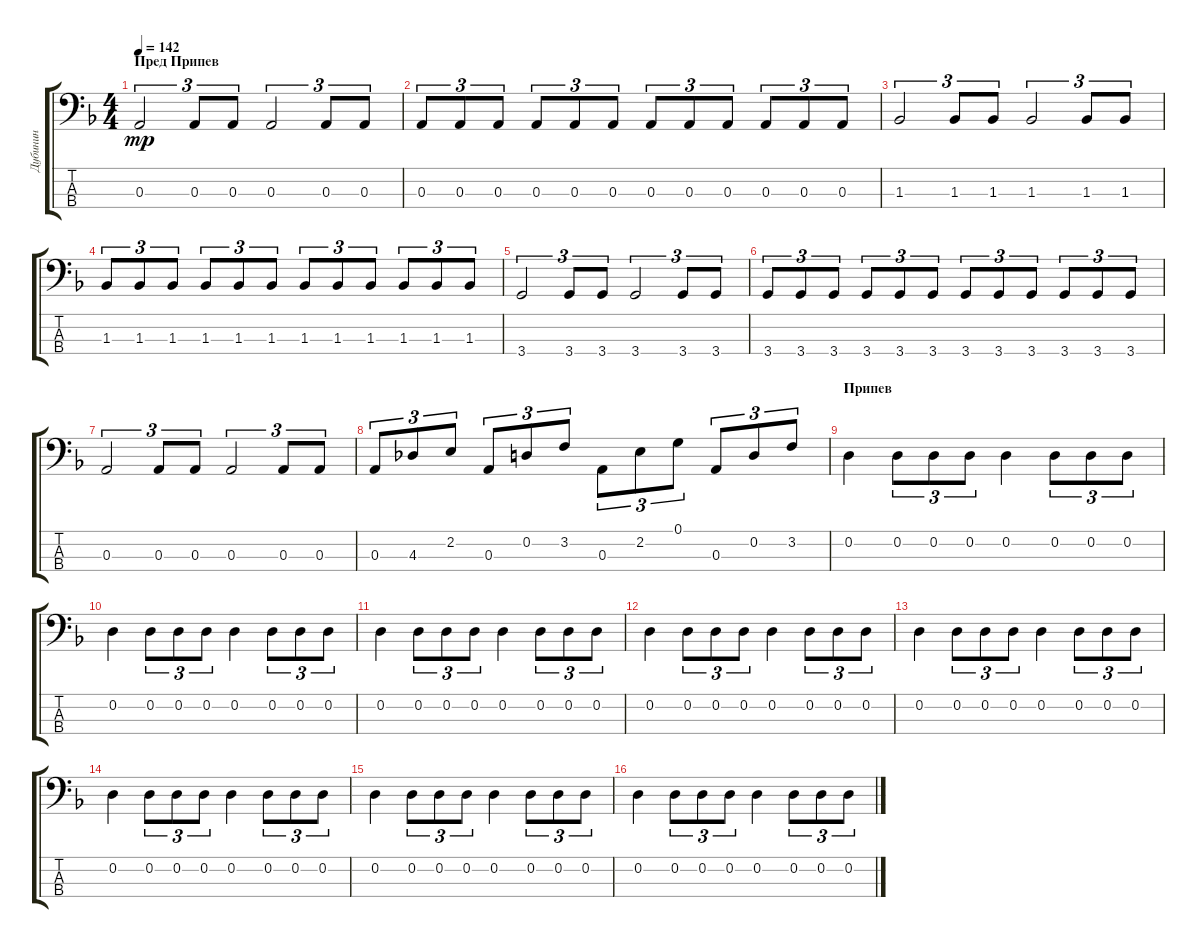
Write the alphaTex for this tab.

\track ("Дубинин" "Дубинин") {instrument electricbassfinger}
\staff {score tabs}
\tuning (G2 D2 A1 E1) {hide}
\ts (4 4)
\section ("" "Пред Припев")
\tempo 142
\clef f4
\ks dminor
0.3.2{tu (3 2) dy mp} 0.3.8{tu (3 2)} 0.3.8{tu (3 2)} 0.3.2{tu (3 2)} 0.3.8{tu (3 2)} 0.3.8{tu (3 2)} |
0.3.8{tu (3 2)} 0.3.8{tu (3 2)} 0.3.8{tu (3 2)} 0.3.8{tu (3 2)} 0.3.8{tu (3 2)} 0.3.8{tu (3 2)} 0.3.8{tu (3 2)} 0.3.8{tu (3 2)} 0.3.8{tu (3 2)} 0.3.8{tu (3 2)} 0.3.8{tu (3 2)} 0.3.8{tu (3 2)} |
1.3.2{tu (3 2)} 1.3.8{tu (3 2)} 1.3.8{tu (3 2)} 1.3.2{tu (3 2)} 1.3.8{tu (3 2)} 1.3.8{tu (3 2)} |
1.3.8{tu (3 2)} 1.3.8{tu (3 2)} 1.3.8{tu (3 2)} 1.3.8{tu (3 2)} 1.3.8{tu (3 2)} 1.3.8{tu (3 2)} 1.3.8{tu (3 2)} 1.3.8{tu (3 2)} 1.3.8{tu (3 2)} 1.3.8{tu (3 2)} 1.3.8{tu (3 2)} 1.3.8{tu (3 2)} |
3.4.2{tu (3 2)} 3.4.8{tu (3 2)} 3.4.8{tu (3 2)} 3.4.2{tu (3 2)} 3.4.8{tu (3 2)} 3.4.8{tu (3 2)} |
3.4.8{tu (3 2)} 3.4.8{tu (3 2)} 3.4.8{tu (3 2)} 3.4.8{tu (3 2)} 3.4.8{tu (3 2)} 3.4.8{tu (3 2)} 3.4.8{tu (3 2)} 3.4.8{tu (3 2)} 3.4.8{tu (3 2)} 3.4.8{tu (3 2)} 3.4.8{tu (3 2)} 3.4.8{tu (3 2)} |
0.3.2{tu (3 2)} 0.3.8{tu (3 2)} 0.3.8{tu (3 2)} 0.3.2{tu (3 2)} 0.3.8{tu (3 2)} 0.3.8{tu (3 2)} |
0.3.8{tu (3 2)} 4.3.8{tu (3 2)} 2.2.8{tu (3 2)} 0.3.8{tu (3 2)} 0.2.8{tu (3 2)} 3.2.8{tu (3 2)} 0.3.8{tu (3 2)} 2.2.8{tu (3 2)} 0.1.8{tu (3 2)} 0.3.8{tu (3 2)} 0.2.8{tu (3 2)} 3.2.8{tu (3 2)} |
\section ("" "Припев")
0.2.4 0.2.8{tu (3 2)} 0.2.8{tu (3 2)} 0.2.8{tu (3 2)} 0.2.4 0.2.8{tu (3 2)} 0.2.8{tu (3 2)} 0.2.8{tu (3 2)} |
0.2.4 0.2.8{tu (3 2)} 0.2.8{tu (3 2)} 0.2.8{tu (3 2)} 0.2.4 0.2.8{tu (3 2)} 0.2.8{tu (3 2)} 0.2.8{tu (3 2)} |
0.2.4 0.2.8{tu (3 2)} 0.2.8{tu (3 2)} 0.2.8{tu (3 2)} 0.2.4 0.2.8{tu (3 2)} 0.2.8{tu (3 2)} 0.2.8{tu (3 2)} |
0.2.4 0.2.8{tu (3 2)} 0.2.8{tu (3 2)} 0.2.8{tu (3 2)} 0.2.4 0.2.8{tu (3 2)} 0.2.8{tu (3 2)} 0.2.8{tu (3 2)} |
0.2.4 0.2.8{tu (3 2)} 0.2.8{tu (3 2)} 0.2.8{tu (3 2)} 0.2.4 0.2.8{tu (3 2)} 0.2.8{tu (3 2)} 0.2.8{tu (3 2)} |
0.2.4 0.2.8{tu (3 2)} 0.2.8{tu (3 2)} 0.2.8{tu (3 2)} 0.2.4 0.2.8{tu (3 2)} 0.2.8{tu (3 2)} 0.2.8{tu (3 2)} |
0.2.4 0.2.8{tu (3 2)} 0.2.8{tu (3 2)} 0.2.8{tu (3 2)} 0.2.4 0.2.8{tu (3 2)} 0.2.8{tu (3 2)} 0.2.8{tu (3 2)} |
0.2.4 0.2.8{tu (3 2)} 0.2.8{tu (3 2)} 0.2.8{tu (3 2)} 0.2.4 0.2.8{tu (3 2)} 0.2.8{tu (3 2)} 0.2.8{tu (3 2)}
